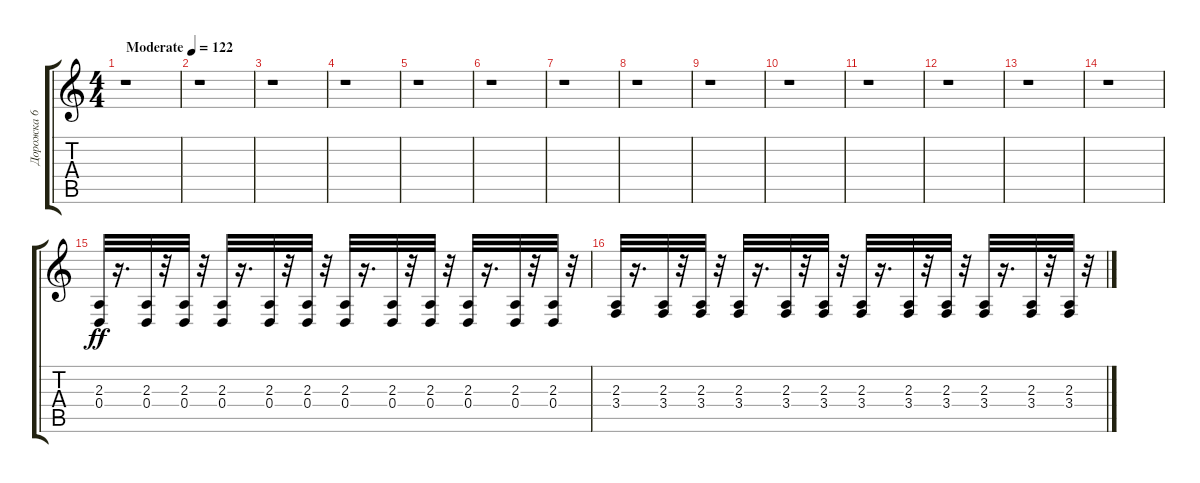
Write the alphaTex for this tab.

\track ("Дорожка 6" "Дорожка 6") {instrument lead2sawtooth}
\staff {score tabs}
\tuning (E4 B3 G3 D3 A2 E2) {hide}
\ts (4 4)
\tempo (122 "Moderate")
\clef g2
\ks c
r.1{dy ff instrument lead2sawtooth} |
r.1 |
r.1 |
r.1 |
r.1 |
r.1 |
r.1 |
r.1 |
r.1 |
r.1 |
r.1 |
r.1 |
r.1 |
r.1 |
(2.3 0.4).32 r.16{d} (2.3 0.4).32 r.32 (2.3 0.4).32 r.32 (2.3 0.4).32 r.16{d} (2.3 0.4).32 r.32 (2.3 0.4).32 r.32 (2.3 0.4).32 r.16{d} (2.3 0.4).32 r.32 (2.3 0.4).32 r.32 (2.3 0.4).32 r.16{d} (2.3 0.4).32 r.32 (2.3 0.4).32 r.32 |
(2.3 3.4).32 r.16{d} (2.3 3.4).32 r.32 (2.3 3.4).32 r.32 (2.3 3.4).32 r.16{d} (2.3 3.4).32 r.32 (2.3 3.4).32 r.32 (2.3 3.4).32 r.16{d} (2.3 3.4).32 r.32 (2.3 3.4).32 r.32 (2.3 3.4).32 r.16{d} (2.3 3.4).32 r.32 (2.3 3.4).32 r.32
